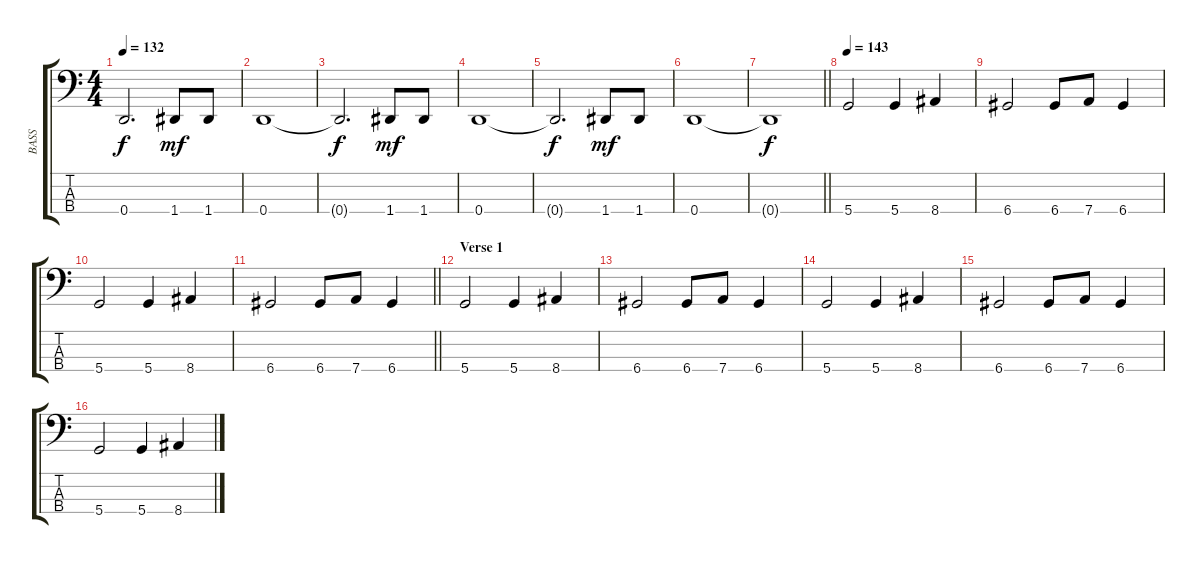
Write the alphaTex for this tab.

\track ("BASS" "BASS") {instrument electricbasspick}
\staff {score tabs}
\tuning (F2 C2 G1 D1) {hide}
\ts (4 4)
\tempo 132
\clef f4
\ks c
0.4{t}.2{d dy f} 1.4.8{dy mf} 1.4.8 |
0.4.1 |
0.4{t}.2{d dy f} 1.4.8{dy mf} 1.4.8 |
0.4.1 |
0.4{t}.2{d dy f} 1.4.8{dy mf} 1.4.8 |
0.4.1 |
\barLineRight lightlight
0.4{t}.1{dy f} |
\tempo 143
5.4.2 5.4.4 8.4.4 |
6.4.2 6.4.8 7.4.8 6.4.4 |
5.4.2 5.4.4 8.4.4 |
\barLineRight lightlight
6.4.2 6.4.8 7.4.8 6.4.4 |
\section ("" "Verse 1")
5.4.2 5.4.4 8.4.4 |
6.4.2 6.4.8 7.4.8 6.4.4 |
5.4.2 5.4.4 8.4.4 |
6.4.2 6.4.8 7.4.8 6.4.4 |
5.4.2 5.4.4 8.4.4
